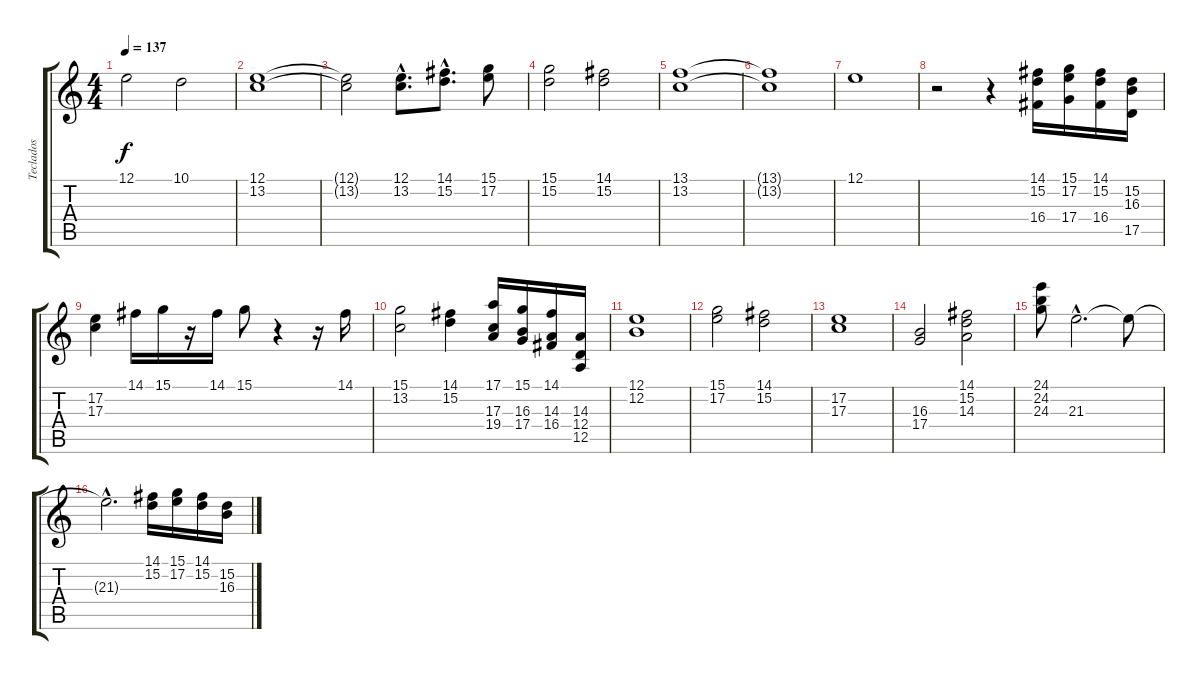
\track ("Teclados" "Teclados") {instrument stringensemble1}
\staff {score tabs}
\tuning (E4 B3 G3 D3 A2 E2) {hide}
\ts (4 4)
\tempo 137
\clef g2
\ks c
12.1.2{dy f} 10.1.2 |
(12.1 13.2).1 |
(12.1{t} 13.2{t}).2 (12.1{hac} 13.2{hac}).8{d} (14.1{hac} 15.2{hac}).8{d} (15.1 17.2).8 |
(15.1 15.2).2 (14.1 15.2).2 |
(13.1 13.2).1 |
(13.1{t} 13.2{t}).1 |
12.1.1 |
r.2 r.4 (14.1 15.2 16.4).16 (15.1 17.2 17.4).16 (14.1 15.2 16.4).16 (15.2 16.3 17.5).16 |
(17.2 17.3).4 14.1.16 15.1.16 r.16 14.1.16 15.1.8 r.4 r.16 14.1.16 |
(15.1 13.2).2 (14.1 15.2).4 (17.1 17.3 19.4).16 (15.1 16.3 17.4).16 (14.1 14.3 16.4).16 (14.3 12.4 12.5).16 |
(12.1 12.2).1 |
(15.1 17.2).2 (14.1 15.2).2 |
(17.2 17.3).1 |
(16.3 17.4).2 (14.1 15.2 14.3).2 |
(24.1 24.2 24.3).8 21.3{hac}.2{d} 21.3{t}.8 |
21.3{hac t}.2{d} (14.1 15.2).16 (15.1 17.2).16 (14.1 15.2).16 (15.2 16.3).16
